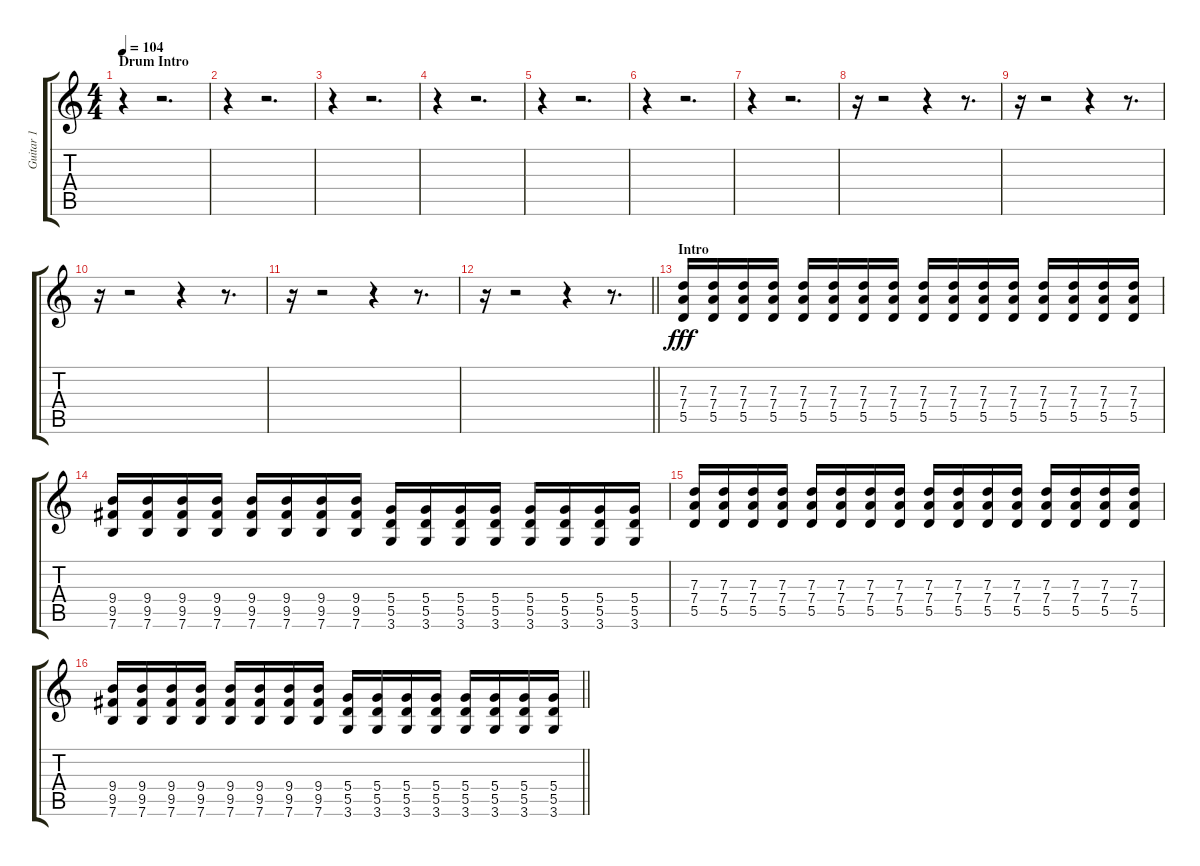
\track ("Guitar 1" "Guitar 1") {instrument overdrivenguitar}
\staff {score tabs}
\tuning (E4 B3 G3 D3 A2 E2) {hide}
\ts (4 4)
\section ("" "Drum Intro")
\tempo 104
\clef g2
\ks c
r.4{dy fff instrument overdrivenguitar} r.2{d} |
r.4 r.2{d} |
r.4 r.2{d} |
r.4 r.2{d} |
r.4 r.2{d} |
r.4 r.2{d} |
r.4 r.2{d} |
r.16 r.2 r.4 r.8{d} |
r.16 r.2 r.4 r.8{d} |
r.16 r.2 r.4 r.8{d} |
r.16 r.2 r.4 r.8{d} |
\barLineRight lightlight
r.16 r.2 r.4 r.8{d} |
\section ("" "Intro")
(7.3 7.4 5.5).16 (7.3 7.4 5.5).16 (7.3 7.4 5.5).16 (7.3 7.4 5.5).16 (7.3 7.4 5.5).16 (7.3 7.4 5.5).16 (7.3 7.4 5.5).16 (7.3 7.4 5.5).16 (7.3 7.4 5.5).16 (7.3 7.4 5.5).16 (7.3 7.4 5.5).16 (7.3 7.4 5.5).16 (7.3 7.4 5.5).16 (7.3 7.4 5.5).16 (7.3 7.4 5.5).16 (7.3 7.4 5.5).16 |
(9.4 9.5 7.6).16 (9.4 9.5 7.6).16 (9.4 9.5 7.6).16 (9.4 9.5 7.6).16 (9.4 9.5 7.6).16 (9.4 9.5 7.6).16 (9.4 9.5 7.6).16 (9.4 9.5 7.6).16 (5.4 5.5 3.6).16 (5.4 5.5 3.6).16 (5.4 5.5 3.6).16 (5.4 5.5 3.6).16 (5.4 5.5 3.6).16 (5.4 5.5 3.6).16 (5.4 5.5 3.6).16 (5.4 5.5 3.6).16 |
(7.3 7.4 5.5).16 (7.3 7.4 5.5).16 (7.3 7.4 5.5).16 (7.3 7.4 5.5).16 (7.3 7.4 5.5).16 (7.3 7.4 5.5).16 (7.3 7.4 5.5).16 (7.3 7.4 5.5).16 (7.3 7.4 5.5).16 (7.3 7.4 5.5).16 (7.3 7.4 5.5).16 (7.3 7.4 5.5).16 (7.3 7.4 5.5).16 (7.3 7.4 5.5).16 (7.3 7.4 5.5).16 (7.3 7.4 5.5).16 |
\barLineRight lightlight
(9.4 9.5 7.6).16 (9.4 9.5 7.6).16 (9.4 9.5 7.6).16 (9.4 9.5 7.6).16 (9.4 9.5 7.6).16 (9.4 9.5 7.6).16 (9.4 9.5 7.6).16 (9.4 9.5 7.6).16 (5.4 5.5 3.6).16 (5.4 5.5 3.6).16 (5.4 5.5 3.6).16 (5.4 5.5 3.6).16 (5.4 5.5 3.6).16 (5.4 5.5 3.6).16 (5.4 5.5 3.6).16 (5.4 5.5 3.6).16
